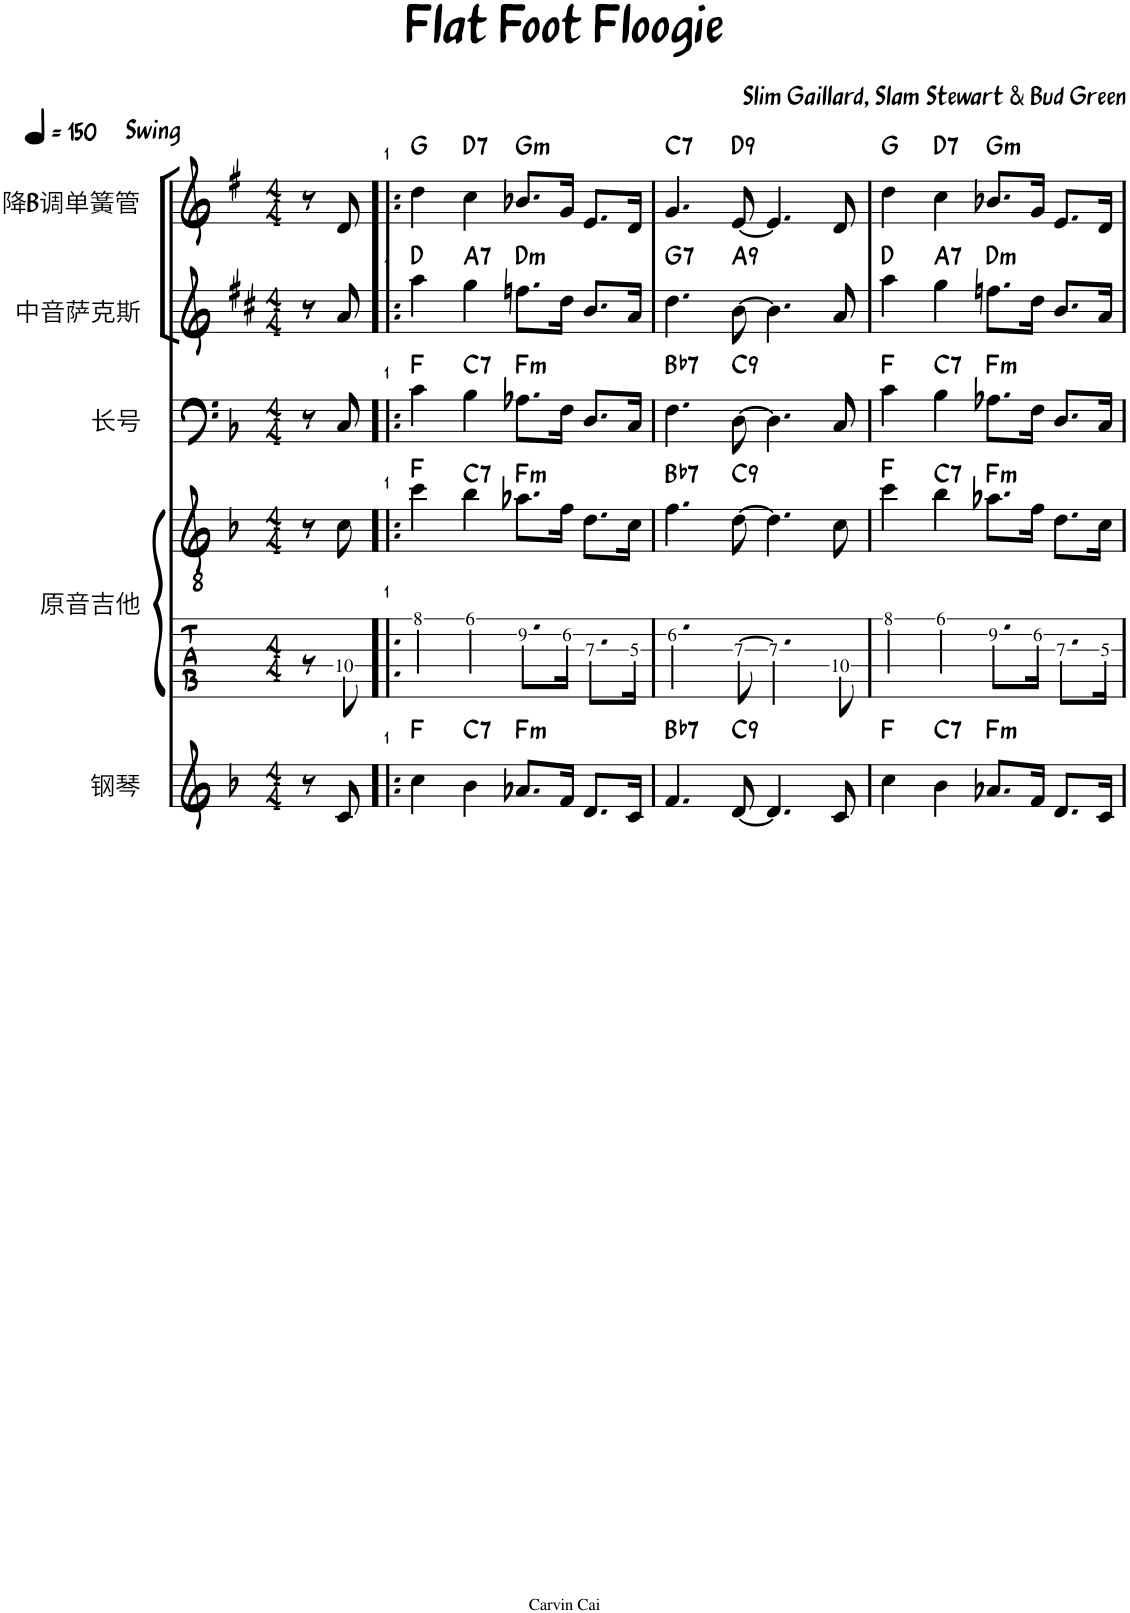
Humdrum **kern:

**kern	**harte	**kern	**kern	**harte	**kern	**harte	**kern	**harte	**kern	**harte
*part5	*part5	*part4	*part4	*part4	*part3	*part3	*part2	*part2	*part1	*part1
*staff6	*	*staff5	*staff4	*	*staff3	*	*staff2	*	*staff1	*
*I"钢琴	*	*I"原音吉他	*	*	*I"长号	*	*I"中音萨克斯	*	*I"降B调单簧管	*
*	*	*stria6	*	*	*	*	*	*	*	*
*clefG2	*	*	*clefGv2	*	*clefF4	*	*clefG2	*	*clefG2	*
*	*	*	*	*	*	*	*Trd5c9	*	*Trd1c2	*
*k[b-]	*	*k[b-]	*k[b-]	*	*k[b-]	*	*k[f#c#]	*	*k[f#]	*
*M4/4	*	*M4/4	*M4/4	*	*M4/4	*	*M4/4	*	*M4/4	*
*MM150	*	*MM150	*MM150	*	*MM150	*	*MM150	*	*MM150	*
=	=	=	=	=	=	=	=	=	=	=
!	!	!	!	!	!	!	!	!	!LO:TX:a:B:t=Swing	!
8r	.	8r	8r	.	8r	.	8r	.	8r	.
8c/	.	8c\	8c\	.	8C/	.	8a/	.	8d/	.
=1!|:	=1!|:	=1!|:	=1!|:	=1!|:	=1!|:	=1!|:	=1!|:	=1!|:	=1!|:	=1!|:
4cc\	F:maj	4cc\	4cc\	F:maj	4c\	F:maj	4aa\	D:maj	4dd\	G:maj
!	!LO:H:kt=7	!	!	!LO:H:kt=7	!	!LO:H:kt=7	!	!LO:H:kt=7	!	!LO:H:kt=7
4b-\	C:7	4b-\	4b-\	C:7	4B-\	C:7	4gg\	A:7	4cc\	D:7
!	!LO:H:kt=m	!	!	!LO:H:kt=m	!	!LO:H:kt=m	!	!LO:H:kt=m	!	!LO:H:kt=m
8.a-X/L	F:min	8.a-X\L	8.a-X\L	F:min	8.A-X\L	F:min	8.ffn\L	D:min	8.b-X/L	G:min
16f/Jk	.	16f\Jk	16f\Jk	.	16F\Jk	.	16dd\Jk	.	16g/Jk	.
8.d/L	.	8.d\L	8.d\L	.	8.D/L	.	8.b/L	.	8.e/L	.
16c/Jk	.	16c\Jk	16c\Jk	.	16C/Jk	.	16a/Jk	.	16d/Jk	.
=2	=2	=2	=2	=2	=2	=2	=2	=2	=2	=2
!	!LO:H:kt=7	!	!	!LO:H:kt=7	!	!LO:H:kt=7	!	!LO:H:kt=7	!	!LO:H:kt=7
4.f/	Bb:7	4.f\	4.f\	Bb:7	4.F\	Bb:7	4.dd\	G:7	4.g/	C:7
!	!LO:H:kt=9	!	!	!LO:H:kt=9	!	!LO:H:kt=9	!	!LO:H:kt=9	!	!LO:H:kt=9
[8d/	C:9	[8d\	[8d\	C:9	[8D\	C:9	[8b\	A:9	[8e/	D:9
4.d/]	.	4.d\]	4.d\]	.	4.D\]	.	4.b\]	.	4.e/]	.
8c/	.	8c\	8c\	.	8C/	.	8a/	.	8d/	.
=3	=3	=3	=3	=3	=3	=3	=3	=3	=3	=3
4cc\	F:maj	4cc\	4cc\	F:maj	4c\	F:maj	4aa\	D:maj	4dd\	G:maj
!	!LO:H:kt=7	!	!	!LO:H:kt=7	!	!LO:H:kt=7	!	!LO:H:kt=7	!	!LO:H:kt=7
4b-\	C:7	4b-\	4b-\	C:7	4B-\	C:7	4gg\	A:7	4cc\	D:7
!	!LO:H:kt=m	!	!	!LO:H:kt=m	!	!LO:H:kt=m	!	!LO:H:kt=m	!	!LO:H:kt=m
8.a-X/L	F:min	8.a-X\L	8.a-X\L	F:min	8.A-X\L	F:min	8.ffn\L	D:min	8.b-X/L	G:min
16f/Jk	.	16f\Jk	16f\Jk	.	16F\Jk	.	16dd\Jk	.	16g/Jk	.
8.d/L	.	8.d\L	8.d\L	.	8.D/L	.	8.b/L	.	8.e/L	.
16c/Jk	.	16c\Jk	16c\Jk	.	16C/Jk	.	16a/Jk	.	16d/Jk	.
=	=	=	=	=	=	=	=	=	=	=
*-	*-	*-	*-	*-	*-	*-	*-	*-	*-	*-
